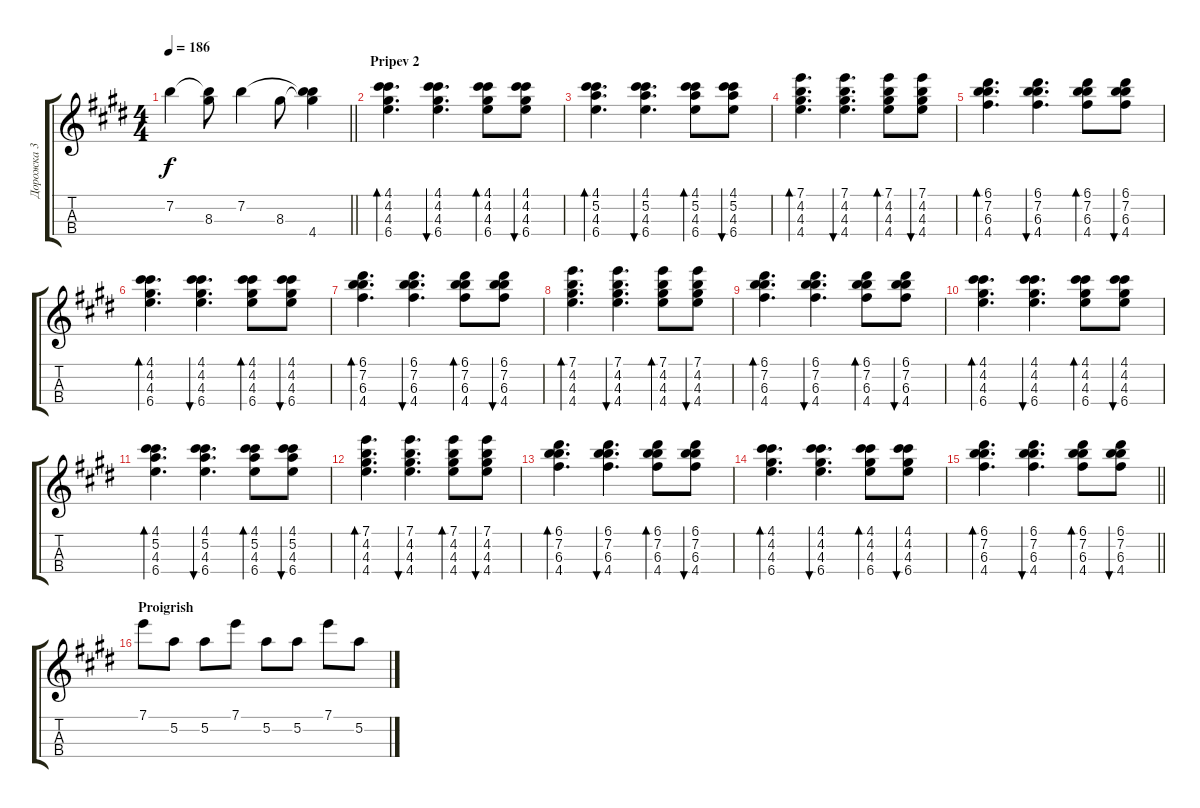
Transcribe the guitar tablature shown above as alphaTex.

\track ("Дорожка 3" "Дорожка 3") {instrument acousticguitarnylon}
\staff {score tabs}
\tuning (A4 E4 C4 G4) {hide}
\ts (4 4)
\tempo 186
\clef g2
\barLineRight lightlight
\ks c#minor
7.2.4{dy f} (7.2{t} 8.3).8 7.2.4 8.3.8 (7.2{t} 8.3{t} 4.4).4 |
\section ("" "Pripev 2")
(4.1 4.2 4.3 6.4).4{d bd 60} (4.1 4.2 4.3 6.4).4{d bu 60} (4.1 4.2 4.3 6.4).8{bd 60} (4.1 4.2 4.3 6.4).8{bu 60} |
(4.1 5.2 4.3 6.4).4{d bd 60} (4.1 5.2 4.3 6.4).4{d bu 60} (4.1 5.2 4.3 6.4).8{bd 60} (4.1 5.2 4.3 6.4).8{bu 60} |
(7.1 4.2 4.3 4.4).4{d bd 60} (7.1 4.2 4.3 4.4).4{d bu 60} (7.1 4.2 4.3 4.4).8{bd 60} (7.1 4.2 4.3 4.4).8{bu 60} |
(6.1 7.2 6.3 4.4).4{d bd 60} (6.1 7.2 6.3 4.4).4{d bu 60} (6.1 7.2 6.3 4.4).8{bd 60} (6.1 7.2 6.3 4.4).8{bu 60} |
(4.1 4.2 4.3 6.4).4{d bd 60} (4.1 4.2 4.3 6.4).4{d bu 60} (4.1 4.2 4.3 6.4).8{bd 60} (4.1 4.2 4.3 6.4).8{bu 60} |
(6.1 7.2 6.3 4.4).4{d bd 60} (6.1 7.2 6.3 4.4).4{d bu 60} (6.1 7.2 6.3 4.4).8{bd 60} (6.1 7.2 6.3 4.4).8{bu 60} |
(7.1 4.2 4.3 4.4).4{d bd 60} (7.1 4.2 4.3 4.4).4{d bu 60} (7.1 4.2 4.3 4.4).8{bd 60} (7.1 4.2 4.3 4.4).8{bu 60} |
(6.1 7.2 6.3 4.4).4{d bd 60} (6.1 7.2 6.3 4.4).4{d bu 60} (6.1 7.2 6.3 4.4).8{bd 60} (6.1 7.2 6.3 4.4).8{bu 60} |
(4.1 4.2 4.3 6.4).4{d bd 60} (4.1 4.2 4.3 6.4).4{d bu 60} (4.1 4.2 4.3 6.4).8{bd 60} (4.1 4.2 4.3 6.4).8{bu 60} |
(4.1 5.2 4.3 6.4).4{d bd 60} (4.1 5.2 4.3 6.4).4{d bu 60} (4.1 5.2 4.3 6.4).8{bd 60} (4.1 5.2 4.3 6.4).8{bu 60} |
(7.1 4.2 4.3 4.4).4{d bd 60} (7.1 4.2 4.3 4.4).4{d bu 60} (7.1 4.2 4.3 4.4).8{bd 60} (7.1 4.2 4.3 4.4).8{bu 60} |
(6.1 7.2 6.3 4.4).4{d bd 60} (6.1 7.2 6.3 4.4).4{d bu 60} (6.1 7.2 6.3 4.4).8{bd 60} (6.1 7.2 6.3 4.4).8{bu 60} |
(4.1 4.2 4.3 6.4).4{d bd 60} (4.1 4.2 4.3 6.4).4{d bu 60} (4.1 4.2 4.3 6.4).8{bd 60} (4.1 4.2 4.3 6.4).8{bu 60} |
\barLineRight lightlight
(6.1 7.2 6.3 4.4).4{d bd 60} (6.1 7.2 6.3 4.4).4{d bu 60} (6.1 7.2 6.3 4.4).8{bd 60} (6.1 7.2 6.3 4.4).8{bu 60} |
\section ("" "Proigrish")
7.1.8 5.2.8 5.2.8 7.1.8 5.2.8 5.2.8 7.1.8 5.2.8
